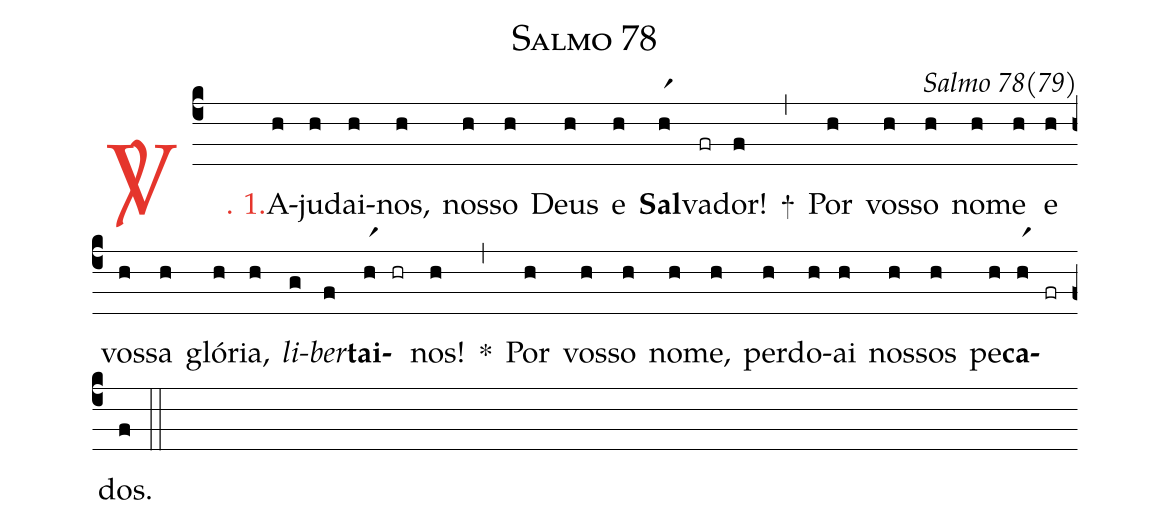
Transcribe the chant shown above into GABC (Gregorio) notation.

name: Salmo 78;
commentary: Salmo 78(79);
%%
(c4)

<c><sp>V/</sp>. 1.</c>() A(h)ju(h)dai-(h)nos,(h) nos(h)so(h) Deus(h) e(h) <b>Sal</b>(hr1)va(fr)dor!(f) +(,) Por(h) vos(h)so(h) no(h)me(h) e(h) vos(h)sa(h) gló(h)ria,(h) <i>li</i>(g)<i>ber</i>(f)<b>tai</b>(hr1)(hr)nos!(h) *(,) Por(h) vos(h)so(h) no(h)me,(h) per(h)do(h)ai(h) nos(h)sos(h) pe(h)<b>ca</b>(hr1)(fr)dos.(f)

(::)
